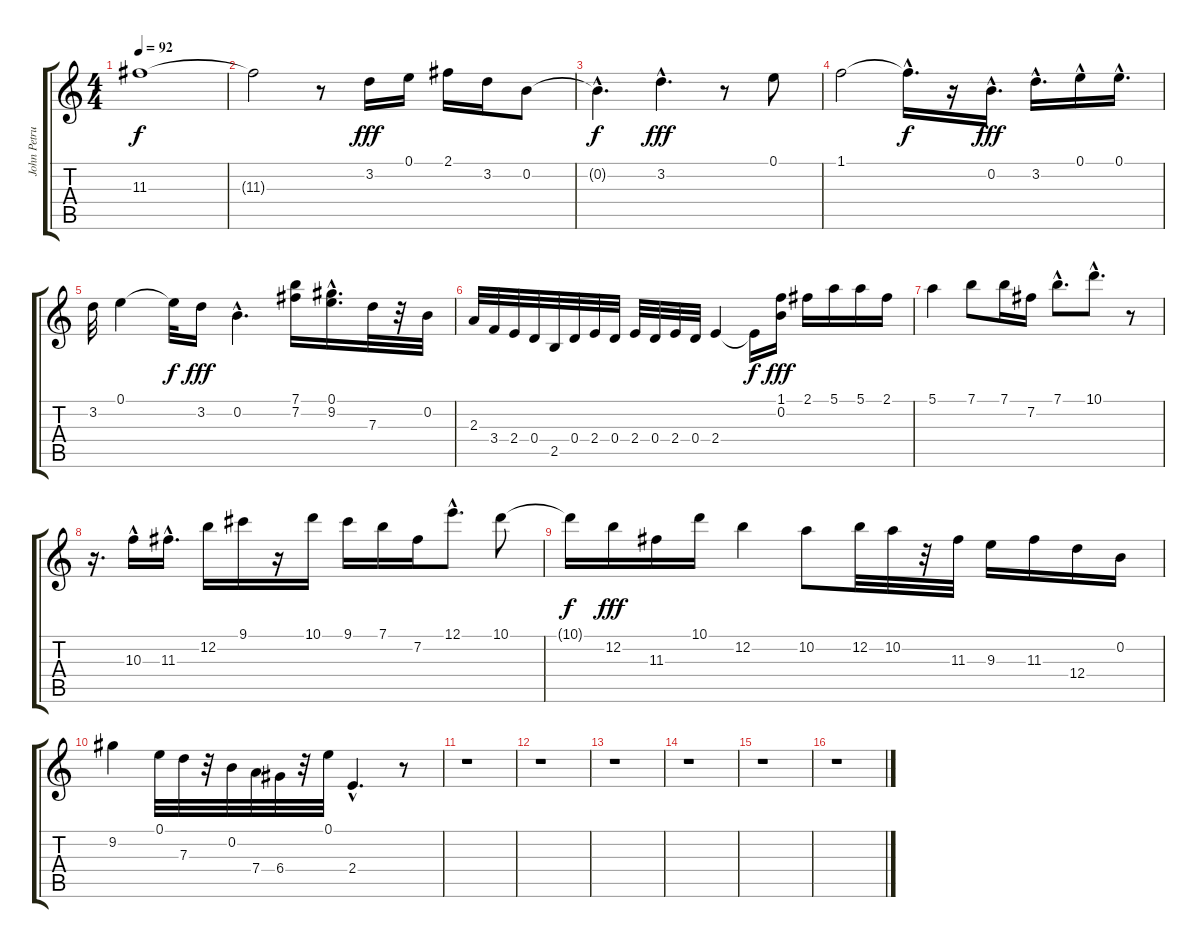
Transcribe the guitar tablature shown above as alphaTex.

\track ("John Petrucci" "John Petru") {instrument distortionguitar}
\staff {score tabs}
\tuning (E4 B3 G3 D3 A2 E2) {hide}
\ts (4 4)
\tempo 92
\clef g2
\ks c
11.3{t}.1{dy f} |
11.3{t}.2 r.8 3.2.16{dy fff} 0.1.16 2.1.16 3.2.16 0.2.8 |
0.2{hac t}.4{d dy f} 3.2{hac}.4{d dy fff} r.8 0.1.8 |
1.1.2 1.1{hac t}.16{d dy f} r.16 0.2{hac}.16{d dy fff} 3.2{hac}.16{d} 0.1{hac}.16 0.1{hac}.16{d} |
3.2.32 0.1.4 0.1{t}.32{dy f} 3.2.16{dy fff} 0.2{hac}.4{d} (7.1 7.2).16 (0.1{hac} 9.2{hac}).16{d} 7.3.32 r.32 0.2.32 |
2.3.32 3.4.32 2.4.32 0.4.32 2.5.32 0.4.32 2.4.32 0.4.32 2.4.32 0.4.32 2.4.32 0.4.32 2.4.4 2.4{t}.16{dy f} (1.1 0.2).16{dy fff} 2.1.16 5.1.16 5.1.16 2.1.16 |
5.1.4 7.1.8 7.1.16 7.2.16 7.1{hac}.8{d} 10.1{hac}.8{d} r.8 |
r.16{d} 10.3{hac}.16 11.3{hac}.16{d} 12.2.16 9.1.16 r.16 10.1.16 9.1.16 7.1.16 7.2.16 12.1{hac}.8{d} 10.1.8 |
10.1{t}.16{dy f} 12.2.16{dy fff} 11.3.16 10.1.16 12.2.4 10.2.8 12.2.32 10.2.32 r.32 11.3.32 9.3.16 11.3.16 12.4.16 0.2.16 |
9.2.4 0.1.32 7.3.32 r.32 0.2.32 7.4.32 6.4.32 r.32 0.1.32 2.4{hac}.4{d} r.8 |
r.1 |
r.1 |
r.1 |
r.1 |
r.1 |
r.1
